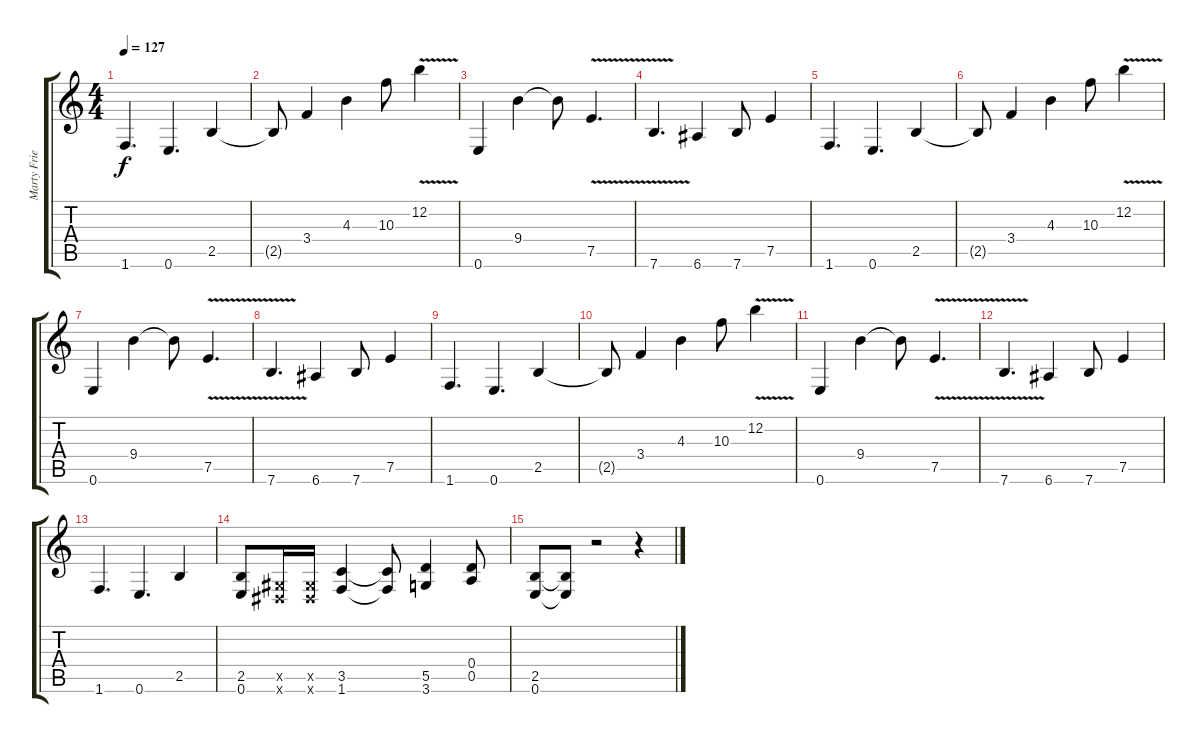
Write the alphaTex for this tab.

\track ("Marty Friedman (Lead)" "Marty Frie") {instrument distortionguitar}
\staff {score tabs}
\tuning (E4 B3 G3 D3 A2 E2) {hide}
\ts (4 4)
\tempo 127
\clef g2
\ks c
1.6.4{d dy f} 0.6.4{d} 2.5.4 |
2.5{t}.8 3.4.4 4.3.4 10.3.8 12.2{v}.4 |
0.6.4 9.4.4 9.4{t}.8 7.5{v}.4{d} |
7.6{v}.4{d} 6.6.4 7.6.8 7.5.4 |
1.6.4{d} 0.6.4{d} 2.5.4 |
2.5{t}.8 3.4.4 4.3.4 10.3.8 12.2{v}.4 |
0.6.4 9.4.4 9.4{t}.8 7.5{v}.4{d} |
7.6{v}.4{d} 6.6.4 7.6.8 7.5.4 |
1.6.4{d} 0.6.4{d} 2.5.4 |
2.5{t}.8 3.4.4 4.3.4 10.3.8 12.2{v}.4 |
0.6.4 9.4.4 9.4{t}.8 7.5{v}.4{d} |
7.6{v}.4{d} 6.6.4 7.6.8 7.5.4 |
1.6.4{d} 0.6.4{d} 2.5.4 |
(2.5 0.6).8 (-1.5{x} -1.6{x}).16 (-1.5{x} -1.6{x}).16 (3.5 1.6).4 (3.5{t} 1.6{t}).8 (5.5 3.6).4 (0.4 0.5).8 |
(2.5 0.6).8 (2.5{t} 0.6{t}).8 r.2 r.4
